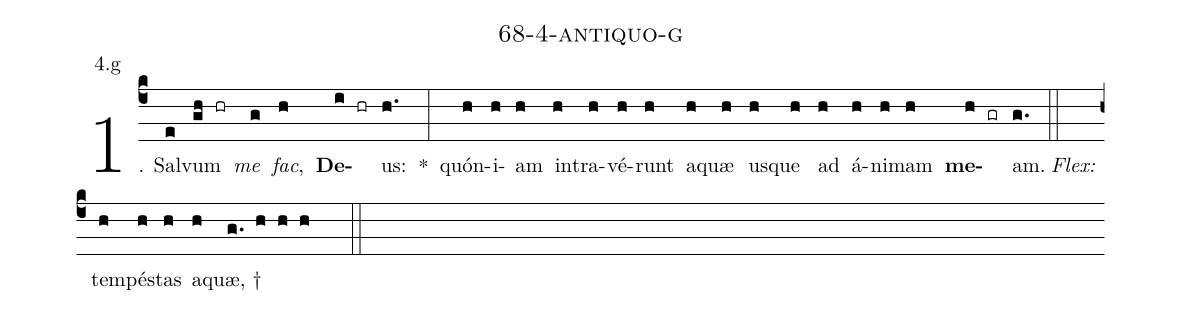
name: 68-4-antiquo-g;
annotation: 4.g;
%%
(c4)1. Sal(e)vum(gh hr) <i>me</i>(g) <i>fac</i>,(h) <b>De</b>(i hr)us:(h.) *(:) quón(h)i(h)am(h) in(h)tra(h)vé(h)runt(h) a(h)quæ(h) us(h)que(h) ad(h) á(h)ni(h)mam(h) <b>me</b>(h gr)am.(g.) (::)
<i>Flex:</i>()  tem(h)pés(h)tas(h) a(h)quæ, †(g. h h h  ::)
